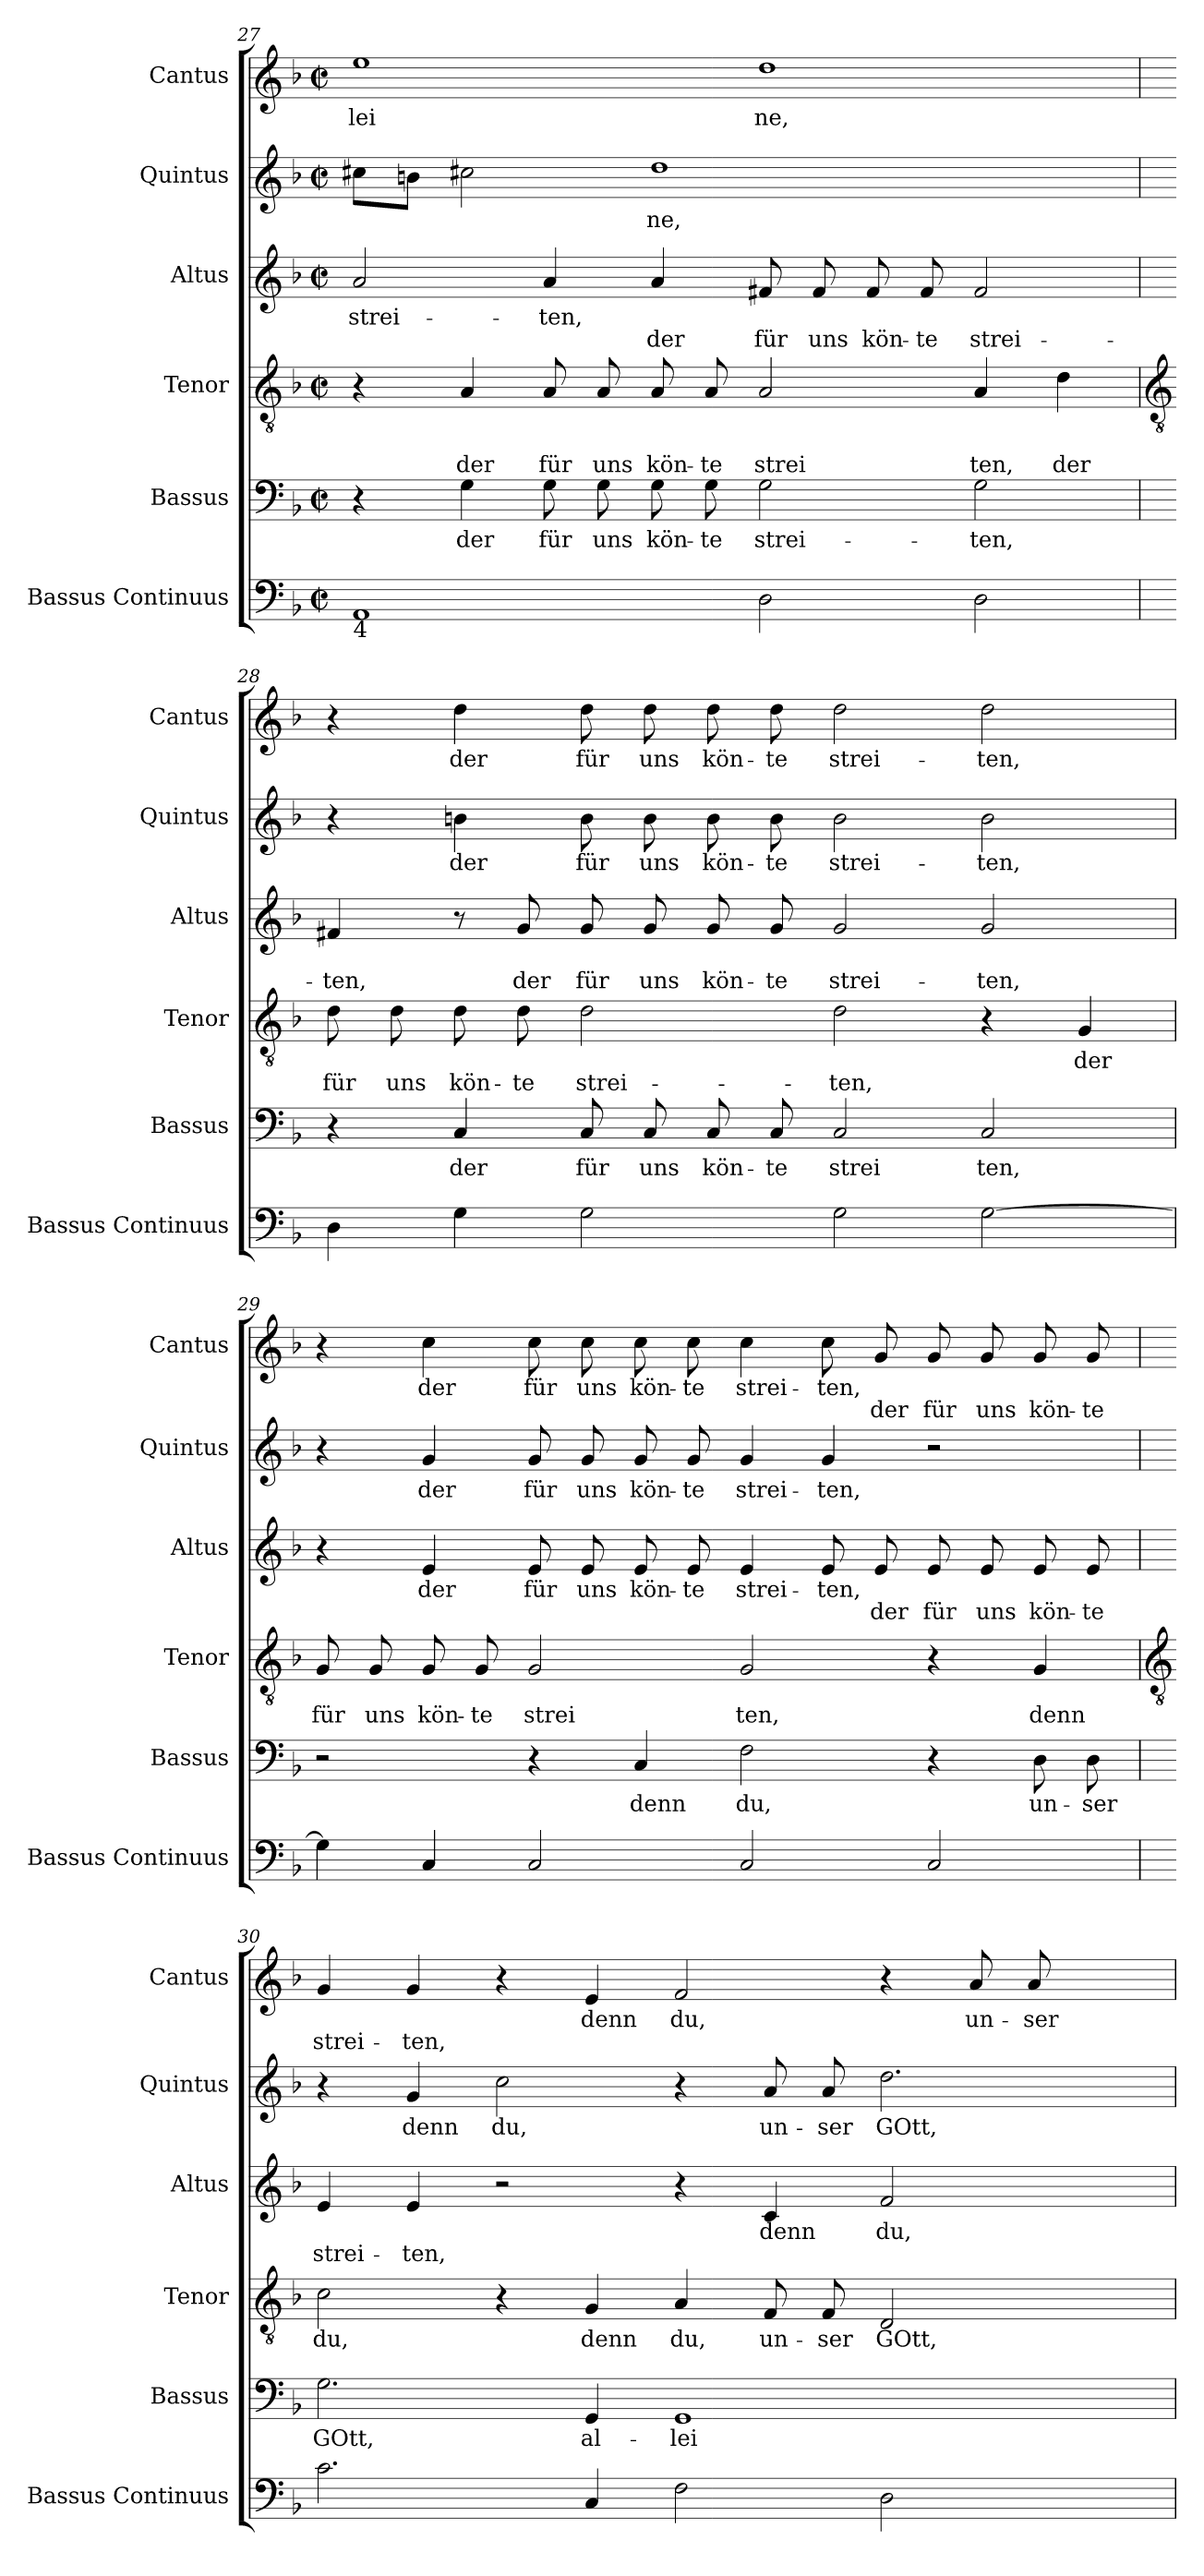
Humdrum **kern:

**kern	**kern	**text	**kern	**text	**text	**kern	**text	**text	**kern	**text	**kern	**text	**text
*part6	*part5	*part5	*part4	*part4	*part4	*part3	*part3	*part3	*part2	*part2	*part1	*part1	*part1
*staff6	*staff5	*staff5	*staff4	*staff4	*staff4	*staff3	*staff3	*staff3	*staff2	*staff2	*staff1	*staff1	*staff1
*I"Bassus Continuus	*I"Bassus	*	*I"Tenor	*	*	*I"Altus	*	*	*I"Quintus	*	*I"Cantus	*	*
*I'Bassus Continuus	*I'Bassus	*	*I'Tenor	*	*	*I'Altus	*	*	*I'Quintus	*	*I'Cantus	*	*
!!LO:LB:g=z
*clefF4	*clefF4	*	*clefGv2	*	*	*clefG2	*	*	*clefG2	*	*clefG2	*	*
*k[b-]	*k[b-]	*	*k[b-]	*	*	*k[b-]	*	*	*k[b-]	*	*k[b-]	*	*
*F:	*F:	*	*F:	*	*	*F:	*	*	*F:	*	*F:	*	*
*M4/2	*M4/2	*	*M4/2	*	*	*M4/2	*	*	*M4/2	*	*M4/2	*	*
*met(c|)	*met(c|)	*	*met(c|)	*	*	*met(c|)	*	*	*met(c|)	*	*met(c|)	*	*
=27	=27	=27	=27	=27	=27	=27	=27	=27	=27	=27	=27	=27	=27
!LO:TX:b:t=4	!	!	!	!	!	!	!	!	!	!	!	!	!
!	!	!	!	!	!	!	!LO:LY:b	!	!	!	!	!LO:LY:b	!
1AA	4r	.	4r	.	.	2a	strei-	.	8cc#XL	.	1ee	-lei	.
.	.	.	.	.	.	.	.	.	8bnJ	.	.	.	.
!	!	!LO:LY:b	!	!	!LO:LY:b	!	!	!	!	!	!	!	!
.	4G	der	4A	.	der	.	.	.	2cc#X	.	.	.	.
!	!	!LO:LY:b	!	!	!LO:LY:b	!	!LO:LY:b	!	!	!	!	!	!
.	8G	für	8A	.	für	4a	-ten,	.	.	.	.	.	.
!	!	!LO:LY:b	!	!	!LO:LY:b	!	!	!	!	!	!	!	!
.	8G	uns	8A	.	uns	.	.	.	.	.	.	.	.
!	!	!LO:LY:b	!	!	!LO:LY:b	!	!	!LO:LY:b	!	!LO:LY:b	!	!	!
.	8G	kön-	8A	.	kön-	4a	.	der	1dd	ne,	.	.	.
!	!	!LO:LY:b	!	!	!LO:LY:b	!	!	!	!	!	!	!	!
.	8G	-te	8A	.	-te	.	.	.	.	.	.	.	.
!	!	!LO:LY:b	!	!	!LO:LY:b	!	!	!LO:LY:b	!	!	!	!LO:LY:b	!
2D	2G	strei-	2A	.	strei	8f#X	.	für	.	.	1dd	ne,	.
!	!	!	!	!	!	!	!	!LO:LY:b	!	!	!	!	!
.	.	.	.	.	.	8f#	.	uns	.	.	.	.	.
!	!	!	!	!	!	!	!	!LO:LY:b	!	!	!	!	!
.	.	.	.	.	.	8f#	.	kön-	.	.	.	.	.
!	!	!	!	!	!	!	!	!LO:LY:b	!	!	!	!	!
.	.	.	.	.	.	8f#	.	-te	.	.	.	.	.
!	!	!LO:LY:b	!	!	!LO:LY:b	!	!	!LO:LY:b	!	!	!	!	!
2D	2G	-ten,	4A	.	ten,	2f#	.	strei-	.	.	.	.	.
!	!	!	!	!	!LO:LY:b	!	!	!	!	!	!	!	!
.	.	.	4d	.	der	.	.	.	4ryy	.	.	.	.
!!LO:LB:g=z
=28	=28	=28	=28	=28	=28	=28	=28	=28	=28	=28	=28	=28	=28
*	*	*	*clefGv2	*	*	*	*	*	*	*	*	*	*
!	!	!	!	!	!LO:LY:b	!	!	!LO:LY:b	!	!	!	!	!
4D	4r	.	8d	.	für	4f#	.	-ten,	4r	.	4r	.	.
!	!	!	!	!	!LO:LY:b	!	!	!	!	!	!	!	!
.	.	.	8d	.	uns	.	.	.	.	.	.	.	.
!	!	!LO:LY:b	!	!	!LO:LY:b	!	!	!	!	!LO:LY:b	!	!LO:LY:b	!
4G	4C	der	8d	.	kön-	8r	.	.	4bn	der	4dd	der	.
!	!	!	!	!	!LO:LY:b	!	!	!LO:LY:b	!	!	!	!	!
.	.	.	8d	.	-te	8g	.	der	.	.	.	.	.
!	!	!LO:LY:b	!	!	!LO:LY:b	!	!	!LO:LY:b	!	!LO:LY:b	!	!LO:LY:b	!
2G	8C	für	2d	.	strei-	8g	.	für	8b	für	8dd	für	.
!	!	!LO:LY:b	!	!	!	!	!	!LO:LY:b	!	!LO:LY:b	!	!LO:LY:b	!
.	8C	uns	.	.	.	8g	.	uns	8b	uns	8dd	uns	.
!	!	!LO:LY:b	!	!	!	!	!	!LO:LY:b	!	!LO:LY:b	!	!LO:LY:b	!
.	8C	kön-	.	.	.	8g	.	kön-	8b	kön-	8dd	kön-	.
!	!	!LO:LY:b	!	!	!	!	!	!LO:LY:b	!	!LO:LY:b	!	!LO:LY:b	!
.	8C	-te	.	.	.	8g	.	-te	8b	-te	8dd	-te	.
!	!	!LO:LY:b	!	!	!LO:LY:b	!	!	!LO:LY:b	!	!LO:LY:b	!	!LO:LY:b	!
2G	2C	strei	2d	.	-ten,	2g	.	strei-	2b	strei-	2dd	strei-	.
!	!	!LO:LY:b	!	!	!	!	!	!LO:LY:b	!	!LO:LY:b	!	!LO:LY:b	!
[2G	2C	ten,	4r	.	.	2g	.	-ten,	2b	-ten,	2dd	-ten,	.
!	!	!	!	!LO:LY:b	!	!	!	!	!	!	!	!	!
.	.	.	4G	der	.	.	.	.	.	.	.	.	.
!!LO:LB:g=z
=29	=29	=29	=29	=29	=29	=29	=29	=29	=29	=29	=29	=29	=29
!	!	!	!	!LO:LY:b	!	!	!	!	!	!	!	!	!
4G]	2r	.	8G	für	.	4r	.	.	4r	.	4r	.	.
!	!	!	!	!LO:LY:b	!	!	!	!	!	!	!	!	!
.	.	.	8G	uns	.	.	.	.	.	.	.	.	.
!	!	!	!	!LO:LY:b	!	!	!LO:LY:b	!	!	!LO:LY:b	!	!LO:LY:b	!
4C	.	.	8G	kön-	.	4e	der	.	4g	der	4cc	der	.
!	!	!	!	!LO:LY:b	!	!	!	!	!	!	!	!	!
.	.	.	8G	-te	.	.	.	.	.	.	.	.	.
!	!	!	!	!LO:LY:b	!	!	!LO:LY:b	!	!	!LO:LY:b	!	!LO:LY:b	!
2C	4r	.	2G	strei	.	8e	für	.	8g	für	8cc	für	.
!	!	!	!	!	!	!	!LO:LY:b	!	!	!LO:LY:b	!	!LO:LY:b	!
.	.	.	.	.	.	8e	uns	.	8g	uns	8cc	uns	.
!	!	!LO:LY:b	!	!	!	!	!LO:LY:b	!	!	!LO:LY:b	!	!LO:LY:b	!
.	4C	denn	.	.	.	8e	kön-	.	8g	kön-	8cc	kön-	.
!	!	!	!	!	!	!	!LO:LY:b	!	!	!LO:LY:b	!	!LO:LY:b	!
.	.	.	.	.	.	8e	-te	.	8g	-te	8cc	-te	.
!	!	!LO:LY:b	!	!LO:LY:b	!	!	!LO:LY:b	!	!	!LO:LY:b	!	!LO:LY:b	!
2C	2F	du,	2G	ten,	.	4e	strei-	.	4g	strei-	4cc	strei-	.
!	!	!	!	!	!	!	!LO:LY:b	!	!	!LO:LY:b	!	!LO:LY:b	!
.	.	.	.	.	.	8e	-ten,	.	4g	-ten,	8cc	-ten,	.
!	!	!	!	!	!	!	!	!LO:LY:b	!	!	!	!	!LO:LY:b
.	.	.	.	.	.	8e	.	der	.	.	8g	.	der
!	!	!	!	!	!	!	!	!LO:LY:b	!	!	!	!	!LO:LY:b
2C	4r	.	4r	.	.	8e	.	für	2r	.	8g	.	für
!	!	!	!	!	!	!	!	!LO:LY:b	!	!	!	!	!LO:LY:b
.	.	.	.	.	.	8e	.	uns	.	.	8g	.	uns
!	!	!LO:LY:b	!	!LO:LY:b	!	!	!	!LO:LY:b	!	!	!	!	!LO:LY:b
.	8D	un-	4G	denn	.	8e	.	kön-	.	.	8g	.	kön-
!	!	!LO:LY:b	!	!	!	!	!	!LO:LY:b	!	!	!	!	!LO:LY:b
.	8D	-ser	.	.	.	8e	.	-te	.	.	8g	.	-te
!!LO:LB:g=z
=30	=30	=30	=30	=30	=30	=30	=30	=30	=30	=30	=30	=30	=30
*	*	*	*clefGv2	*	*	*	*	*	*	*	*	*	*
!	!	!LO:LY:b	!	!LO:LY:b	!	!	!	!LO:LY:b	!	!	!	!	!LO:LY:b
2.c	2.G	GOtt,	2c	du,	.	4e	.	strei-	4r	.	4g	.	strei-
!	!	!	!	!	!	!	!	!LO:LY:b	!	!LO:LY:b	!	!	!LO:LY:b
.	.	.	.	.	.	4e	.	-ten,	4g	denn	4g	.	-ten,
!	!	!	!	!	!	!	!	!	!	!LO:LY:b	!	!	!
.	.	.	4r	.	.	2r	.	.	2cc	du,	4r	.	.
!	!	!LO:LY:b	!	!LO:LY:b	!	!	!	!	!	!	!	!LO:LY:b	!
4C	4GG	al-	4G	denn	.	.	.	.	.	.	4e	denn	.
!	!	!LO:LY:b	!	!LO:LY:b	!	!	!	!	!	!	!	!LO:LY:b	!
2F	1GG	-lei	4A	du,	.	4r	.	.	4r	.	2f	du,	.
!	!	!	!	!LO:LY:b	!	!	!LO:LY:b	!	!	!LO:LY:b	!	!	!
.	.	.	8F	un-	.	4c	denn	.	8a	un-	.	.	.
!	!	!	!	!LO:LY:b	!	!	!	!	!	!LO:LY:b	!	!	!
.	.	.	8F	-ser	.	.	.	.	8a	-ser	.	.	.
!	!	!	!	!LO:LY:b	!	!	!LO:LY:b	!	!	!LO:LY:b	!	!	!
2D	.	.	2D	GOtt,	.	2f	du,	.	2.dd	GOtt,-	4r	.	.
!	!	!	!	!	!	!	!	!	!	!	!	!LO:LY:b	!
.	.	.	.	.	.	.	.	.	.	.	8a	un-	.
!	!	!	!	!	!	!	!	!	!	!	!	!LO:LY:b	!
.	.	.	.	.	.	.	.	.	.	.	8a	-ser	.
4ryy	4ryy	.	4ryy	.	.	4ryy	.	.	.	.	4ryy	.	.
=	=	=	=	=	=	=	=	=	=	=	=	=	=
*-	*-	*-	*-	*-	*-	*-	*-	*-	*-	*-	*-	*-	*-
